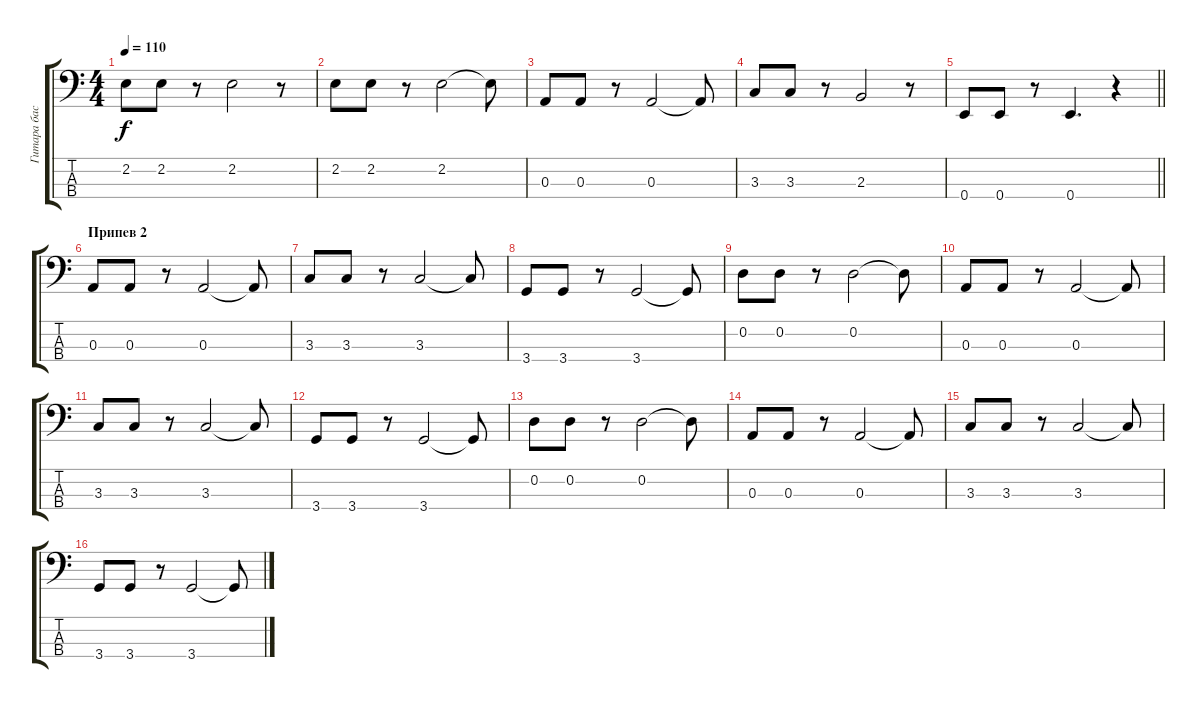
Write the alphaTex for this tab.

\track ("Гитара бас" "Гитара бас") {instrument electricbassfinger bank 1}
\staff {score tabs}
\tuning (G2 D2 A1 E1) {hide}
\ts (4 4)
\tempo 110
\clef f4
\ks c
2.2.8{dy f} 2.2.8 r.8 2.2.2 r.8 |
2.2.8 2.2.8 r.8 2.2.2 2.2{t}.8 |
0.3.8 0.3.8 r.8 0.3.2 0.3{t}.8 |
3.3.8 3.3.8 r.8 2.3.2 r.8 |
\barLineRight lightlight
0.4.8 0.4.8 r.8 0.4.4{d} r.4 |
\section ("" "Припев 2")
0.3.8 0.3.8 r.8 0.3.2 0.3{t}.8 |
3.3.8 3.3.8 r.8 3.3.2 3.3{t}.8 |
3.4.8 3.4.8 r.8 3.4.2 3.4{t}.8 |
0.2.8 0.2.8 r.8 0.2.2 0.2{t}.8 |
0.3.8 0.3.8 r.8 0.3.2 0.3{t}.8 |
3.3.8 3.3.8 r.8 3.3.2 3.3{t}.8 |
3.4.8 3.4.8 r.8 3.4.2 3.4{t}.8 |
0.2.8 0.2.8 r.8 0.2.2 0.2{t}.8 |
0.3.8 0.3.8 r.8 0.3.2 0.3{t}.8 |
3.3.8 3.3.8 r.8 3.3.2 3.3{t}.8 |
3.4.8 3.4.8 r.8 3.4.2 3.4{t}.8
